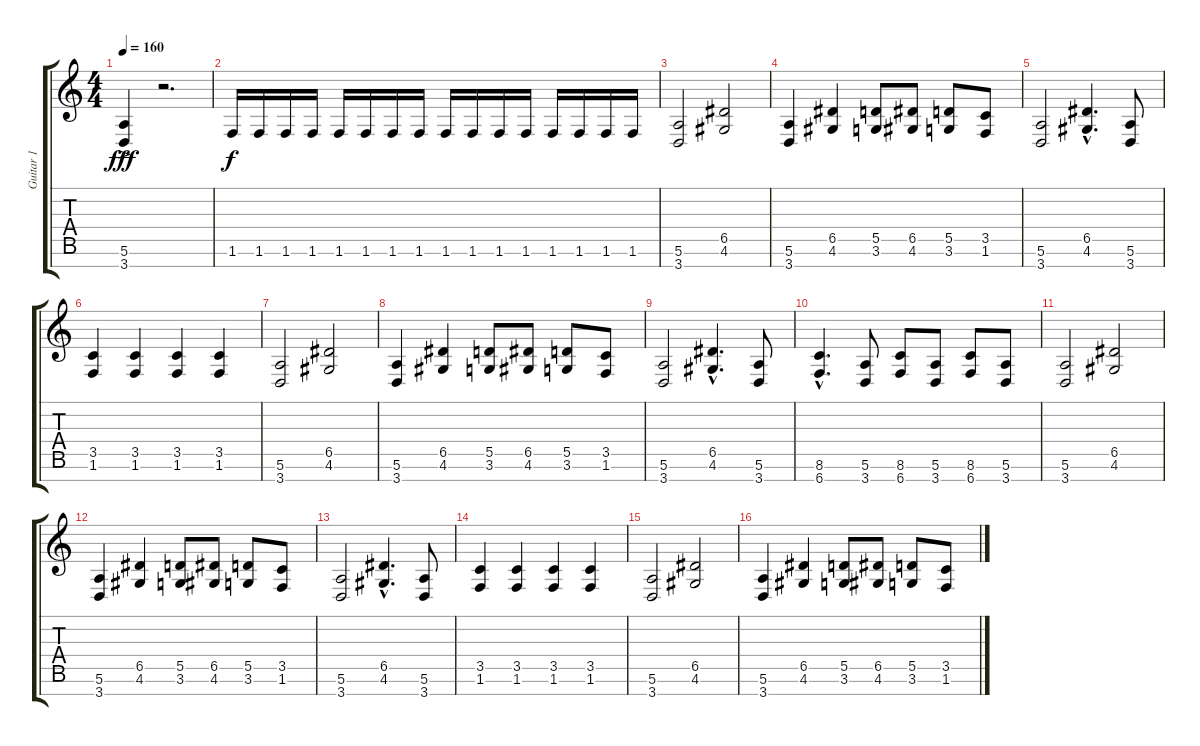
\track ("Guitar 1" "Guitar 1") {instrument distortionguitar}
\staff {score tabs}
\tuning (E4 B3 G3 D3 A2 E2 B1) {hide}
\ts (4 4)
\tempo 160
\clef g2
\ks c
(5.6 3.7{ac}).4{dy fff} r.2{d} |
1.6.16{dy f} 1.6.16 1.6.16 1.6.16 1.6.16 1.6.16 1.6.16 1.6.16 1.6.16 1.6.16 1.6.16 1.6.16 1.6.16 1.6.16 1.6.16 1.6.16 |
(5.6 3.7).2 (6.5 4.6).2 |
(5.6 3.7).4 (6.5 4.6).4 (5.5 3.6).8 (6.5 4.6).8 (5.5 3.6).8 (3.5 1.6).8 |
(5.6 3.7).2 (6.5{hac} 4.6{hac}).4{d} (5.6 3.7).8 |
(3.5 1.6).4 (3.5 1.6).4 (3.5 1.6).4 (3.5 1.6).4 |
(5.6 3.7).2 (6.5 4.6).2 |
(5.6 3.7).4 (6.5 4.6).4 (5.5 3.6).8 (6.5 4.6).8 (5.5 3.6).8 (3.5 1.6).8 |
(5.6 3.7).2 (6.5{hac} 4.6{hac}).4{d} (5.6 3.7).8 |
(8.6{hac} 6.7{hac}).4{d} (5.6 3.7).8 (8.6 6.7).8 (5.6 3.7).8 (8.6 6.7).8 (5.6 3.7).8 |
(5.6 3.7).2 (6.5 4.6).2 |
(5.6 3.7).4 (6.5 4.6).4 (5.5 3.6).8 (6.5 4.6).8 (5.5 3.6).8 (3.5 1.6).8 |
(5.6 3.7).2 (6.5{hac} 4.6{hac}).4{d} (5.6 3.7).8 |
(3.5 1.6).4 (3.5 1.6).4 (3.5 1.6).4 (3.5 1.6).4 |
(5.6 3.7).2 (6.5 4.6).2 |
(5.6 3.7).4 (6.5 4.6).4 (5.5 3.6).8 (6.5 4.6).8 (5.5 3.6).8 (3.5 1.6).8
